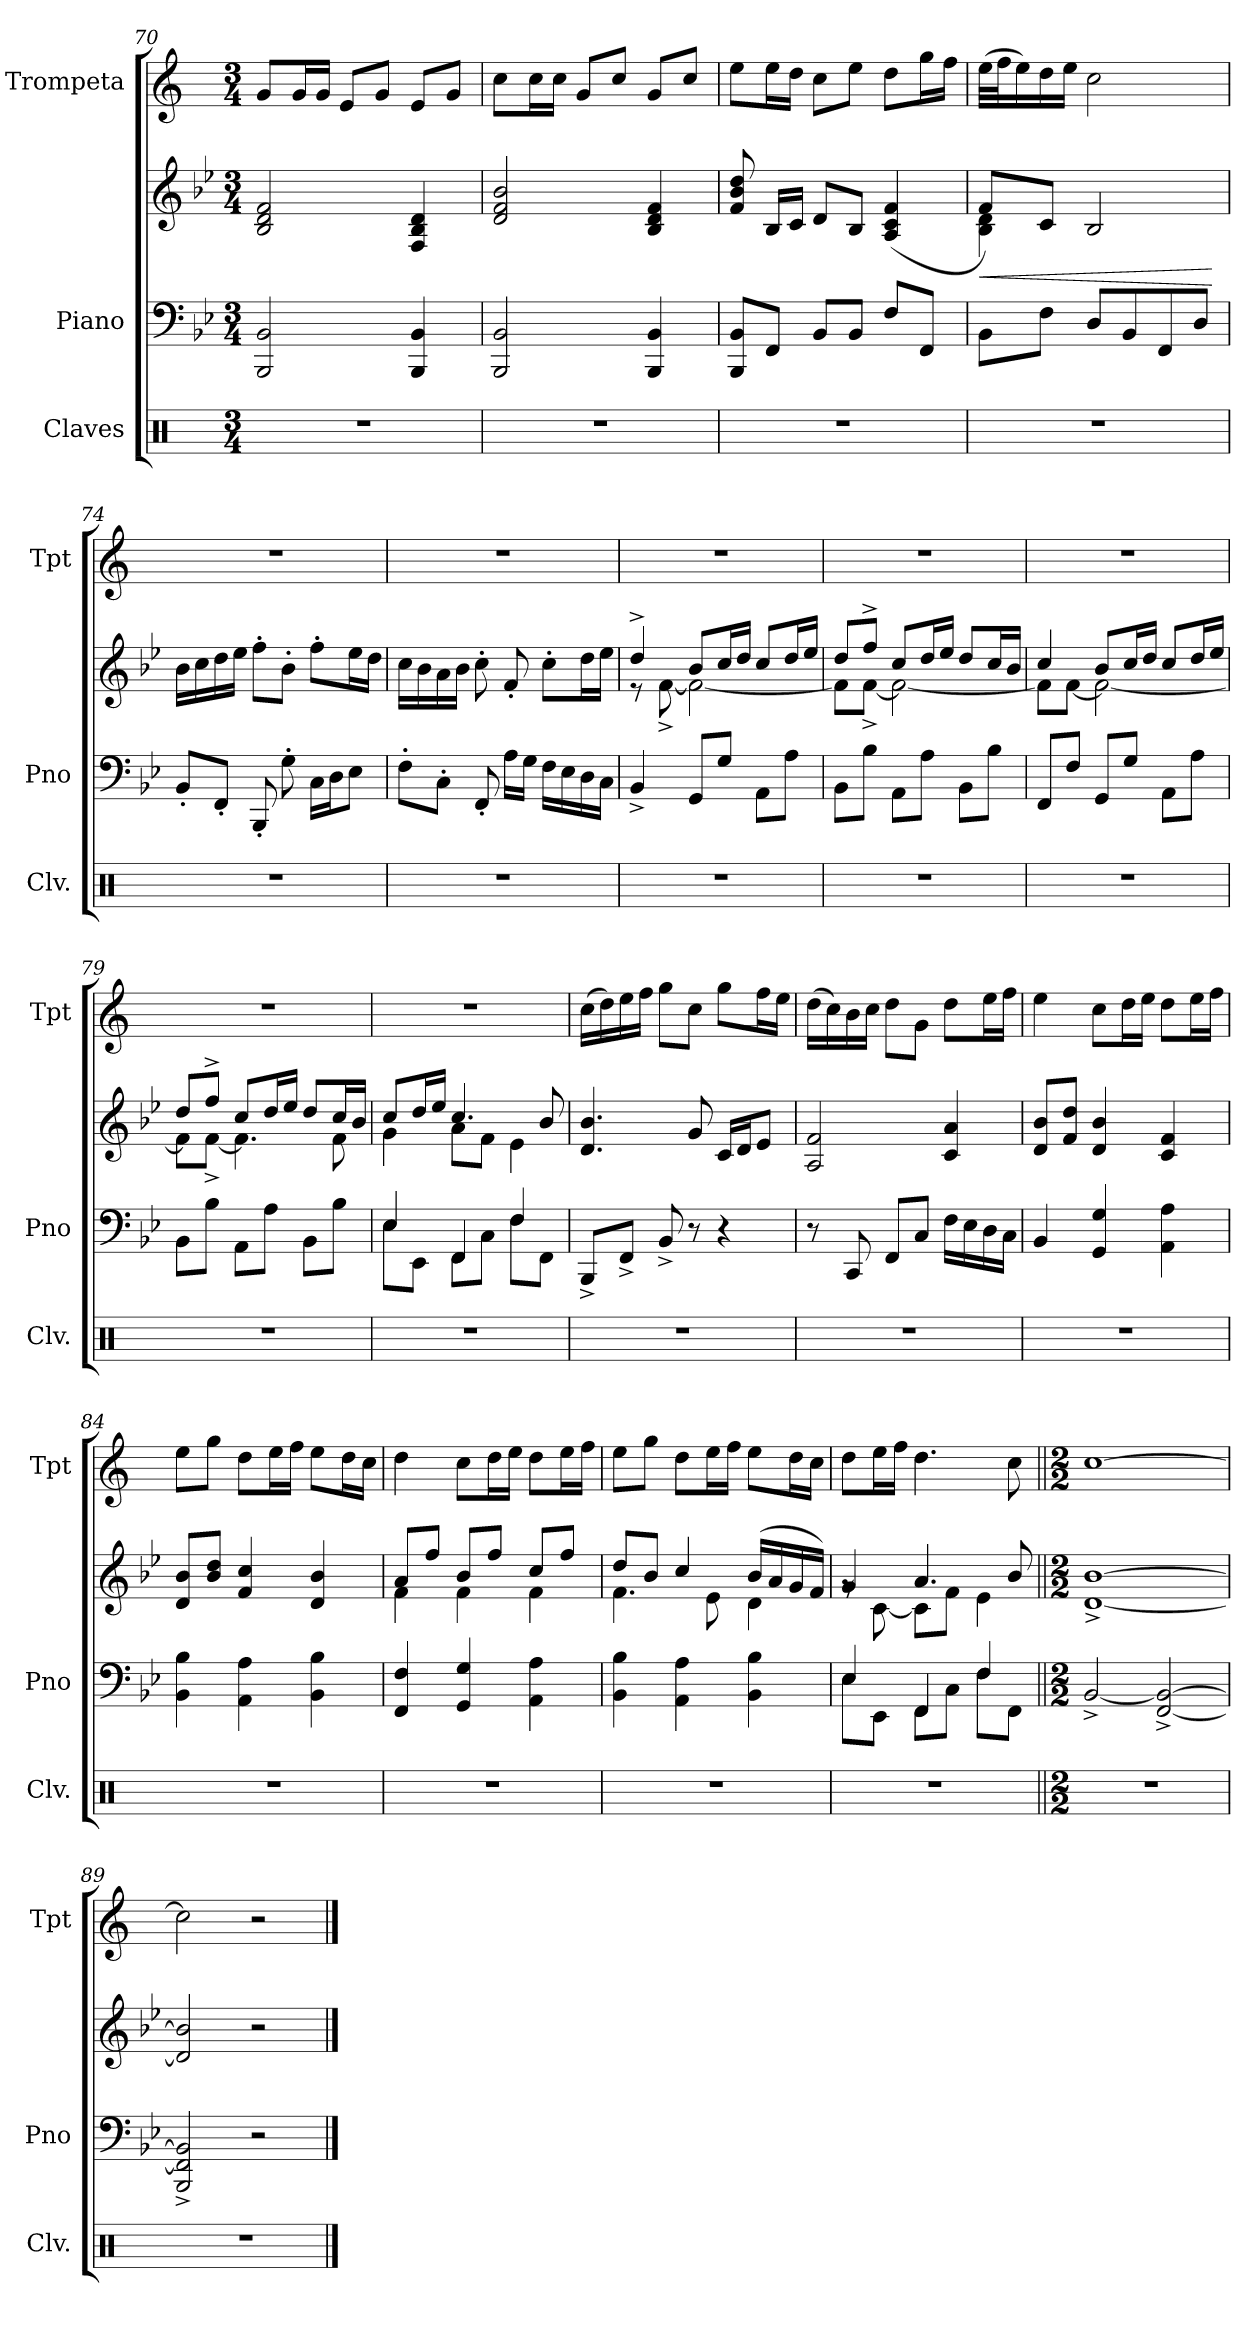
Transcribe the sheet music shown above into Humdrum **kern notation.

**kern	**kern	**kern	**dynam	**kern
*part3	*part2	*part2	*part2	*part1
*staff4	*staff3	*staff2	*staff2/3	*staff1
*I"Claves	*I"Piano	*	*	*I"Trompeta
*I'Clv.	*I'Pno	*	*	*I'Tpt
*clefX	*clefF4	*clefG2	*	*clefG2
*	*	*	*	*ITrd1c2
*k[]	*k[b-e-]	*k[b-e-]	*	*k[b-e-]
*M3/4	*M3/4	*M3/4	*	*M3/4
=70	=70	=70	=70	=70
2.r	2BBB-/ 2BB-/	2B-/ 2d/ 2f/	.	8f/L
.	.	.	.	16f/L
.	.	.	.	16f/JJ
.	.	.	.	8d/L
.	.	.	.	8f/J
.	4BBB-/ 4BB-/	4F/ 4B-/ 4d/	.	8d/L
.	.	.	.	8f/J
!!LO:PB:g=z
=71	=71	=71	=71	=71
2.r	2BBB-/ 2BB-/	2d/ 2f/ 2b-/	.	8b-\L
.	.	.	.	16b-\L
.	.	.	.	16b-\JJ
.	.	.	.	8f/L
.	.	.	.	8b-/J
.	4BBB-/ 4BB-/	4B-/ 4d/ 4f/	.	8f/L
.	.	.	.	8b-/J
=72	=72	=72	=72	=72
2.r	8BBB-/ 8BB-/L	8f/ 8b-/ 8dd/	.	8dd\L
.	8FF/J	16B-/LL	.	16dd\L
.	.	16c/JJ	.	16cc\JJ
.	8BB-/L	8d/L	.	8b-\L
.	8BB-/J	8B-/J	.	8dd\J
.	8F/L	(>4A/ 4c/ 4f/	.	8cc\L
.	8FF/J	.	.	16ff\L
.	.	.	.	16ee-\JJ
=73	=73	=73	=73	=73
!	!	!	!LO:HP:b	!
*	*	*^	*	*
2.r	8BB-\L	8f/L)	4B-\ 4d\	<	(>32dd\LLL
.	.	.	.	.	32ee-\J
.	.	.	.	.	16dd\)
.	8F\J	8c/J	.	.	16cc\
.	.	.	.	.	16dd\JJ
.	8D/L	2B-/	2ryy	.	2b-\
.	8BB-/	.	.	.	.
.	8FF/	.	.	.	.
.	8D/J	.	.	.	.
*	*	*v	*v	*	*
.	.	.	[	.
=74	=74	=74	=74	=74
2.r	8BB-'/L	16b-\LL	.	2.r
.	.	16cc\	.	.
.	8FF'/J	16dd\	.	.
.	.	16ee-\JJ	.	.
.	8BBB-'/	8ff'\L	.	.
.	8G'\	8b-'\J	.	.
.	16C\LL	8ff'\L	.	.
.	16D\J	.	.	.
.	8E-\J	16ee-\L	.	.
.	.	16dd\JJ	.	.
!!LO:LB:g=z
=75	=75	=75	=75	=75
2.r	8F'\L	16cc\LL	.	2.r
.	.	16b-\	.	.
.	8C'\J	16a\	.	.
.	.	16b-\JJ	.	.
.	8FF'/	8cc'\	.	.
.	16A\LL	8f'/	.	.
.	16G\JJ	.	.	.
.	16F\LL	8cc'\L	.	.
.	16E-\	.	.	.
.	16D\	16dd\L	.	.
.	16C\JJ	16ee-\JJ	.	.
=76	=76	=76	=76	=76
*	*	*^	*	*
2.r	4BB-^/	4dd^/	8r	.	2.r
.	.	.	[8f^\	.	.
.	8GG/L	8b-/L	2f\_	.	.
.	8G/J	16cc/L	.	.	.
.	.	16dd/JJ	.	.	.
.	8AA\L	8cc/L	.	.	.
.	8A\J	16dd/L	.	.	.
.	.	16ee-/JJ	.	.	.
=77	=77	=77	=77	=77	=77
2.r	8BB-\L	8dd/L	8f\L]	.	2.r
.	8B-\J	8ff^/J	[8f^\J	.	.
.	8AA\L	8cc/L	2f\_	.	.
.	8A\J	16dd/L	.	.	.
.	.	16ee-/JJ	.	.	.
.	8BB-\L	8dd/L	.	.	.
.	8B-\J	16cc/L	.	.	.
.	.	16b-/JJ	.	.	.
=78	=78	=78	=78	=78	=78
2.r	8FF/L	4cc/	8f\L]	.	2.r
.	8F/J	.	[8f\J	.	.
.	8GG/L	8b-/L	2f\_	.	.
.	8G/J	16cc/L	.	.	.
.	.	16dd/JJ	.	.	.
.	8AA\L	8cc/L	.	.	.
.	8A\J	16dd/L	.	.	.
.	.	16ee-/JJ	.	.	.
=79	=79	=79	=79	=79	=79
2.r	8BB-\L	8dd/L	8f\L]	.	2.r
.	8B-\J	8ff^/J	[8f^\J	.	.
.	8AA\L	8cc/L	4.f\]	.	.
.	8A\J	16dd/L	.	.	.
.	.	16ee-/JJ	.	.	.
.	8BB-\L	8dd/L	.	.	.
.	8B-\J	16cc/L	8f\	.	.
.	.	16b-/JJ	.	.	.
!!LO:LB:g=z
=80	=80	=80	=80	=80	=80
*	*^	*	*	*	*
2.r	4E-/	8E-\L	8cc/L	4g\	.	2.r
.	.	8EE-\J	16dd/L	.	.	.
.	.	.	16ee-/JJ	.	.	.
.	4FF/	8FF\L	4.cc/	8a\L	.	.
.	.	8C\J	.	8f\J	.	.
.	4F/	8F\L	.	4e-\	.	.
.	.	8FF\J	8b-/	.	.	.
*	*v	*v	*	*	*	*
*	*	*v	*v	*	*
=81	=81	=81	=81	=81
2.r	8BBB-^/L	4.d/ 4.b-/	.	(>16b-\LL
.	.	.	.	16cc\)
.	8FF^/J	.	.	16dd\
.	.	.	.	16ee-\JJ
.	8BB-^/	.	.	8ff\L
.	8r	8g/	.	8b-\J
.	4r	16c/LL	.	8ff\L
.	.	16d/J	.	.
.	.	8e-/J	.	16ee-\L
.	.	.	.	16dd\JJ
=82	=82	=82	=82	=82
2.r	8r	2A/ 2f/	.	(>16cc\LL
.	.	.	.	16b-\)
.	8CC/	.	.	16a\
.	.	.	.	16b-\JJ
.	8FF/L	.	.	8cc\L
.	8C/J	.	.	8f\J
.	16F\LL	4c/ 4a/	.	8cc\L
.	16E-\	.	.	.
.	16D\	.	.	16dd\L
.	16C\JJ	.	.	16ee-\JJ
=83	=83	=83	=83	=83
2.r	4BB-/	8d/ 8b-/L	.	4dd\
.	.	8f/ 8dd/J	.	.
.	4GG/ 4G/	4d/ 4b-/	.	8b-\L
.	.	.	.	16cc\L
.	.	.	.	16dd\JJ
.	4AA\ 4A\	4c/ 4f/	.	8cc\L
.	.	.	.	16dd\L
.	.	.	.	16ee-\JJ
=84	=84	=84	=84	=84
2.r	4BB-\ 4B-\	8d/ 8b-/L	.	8dd\L
.	.	8b-/ 8dd/J	.	8ff\J
.	4AA\ 4A\	4f/ 4cc/	.	8cc\L
.	.	.	.	16dd\L
.	.	.	.	16ee-\JJ
.	4BB-\ 4B-\	4d/ 4b-/	.	8dd\L
.	.	.	.	16cc\L
.	.	.	.	16b-\JJ
!!LO:LB:g=z
=85	=85	=85	=85	=85
*	*	*^	*	*
2.r	4FF/ 4F/	8a/L	4f\	.	4cc\
.	.	8ff/J	.	.	.
.	4GG/ 4G/	8b-/L	4f\	.	8b-\L
.	.	8ff/J	.	.	16cc\L
.	.	.	.	.	16dd\JJ
.	4AA\ 4A\	8cc/L	4f\	.	8cc\L
.	.	8ff/J	.	.	16dd\L
.	.	.	.	.	16ee-\JJ
=86	=86	=86	=86	=86	=86
2.r	4BB-\ 4B-\	8dd/L	4.f\	.	8dd\L
.	.	8b-/J	.	.	8ff\J
.	4AA\ 4A\	4cc/	.	.	8cc\L
.	.	.	8e-\	.	16dd\L
.	.	.	.	.	16ee-\JJ
.	4BB-\ 4B-\	(<16b-/LL	4d\	.	8dd\L
.	.	16a/	.	.	.
.	.	16g/	.	.	16cc\L
.	.	16f/JJ)	.	.	16b-\JJ
=87	=87	=87	=87	=87	=87
*	*	*	*	*	*MM72
*	*^	*	*	*	*^
2.r	4E-/	8E-\L	4g/	8rg	.	8cc\L	2ryy
.	.	8EE-\J	.	[8c\	.	16dd\L	.
.	.	.	.	.	.	16ee-\JJ	.
.	4FF/	8FF\L	4.a/	8c\L]	.	4.cc\	.
.	.	8C\J	.	8f\J	.	.	.
*	*	*	*	*	*	*MM70	*
.	4F/	8F\L	.	4e-\	.	.	4ryy
.	.	8FF\J	8b-/	.	.	8b-\	.
*	*v	*v	*	*	*	*v	*v
*	*	*v	*v	*	*
=88||	=88||	=88||	=88||	=88||
*M2/2	*M2/2	*M2/2	*	*M2/2
*	*	*	*	*MM132
1r	[2BB-^/	[1d^ [1b-^	.	[1b-
.	[2FF/^ 2BB-/_^	.	.	.
=89	=89	=89	=89	=89
1r	2BBB-/^ 2FF/]^ 2BB-/]^	2d/] 2b-/]	.	2b-\]
.	2r	2r	.	2r
==	==	==	==	==
*-	*-	*-	*-	*-
